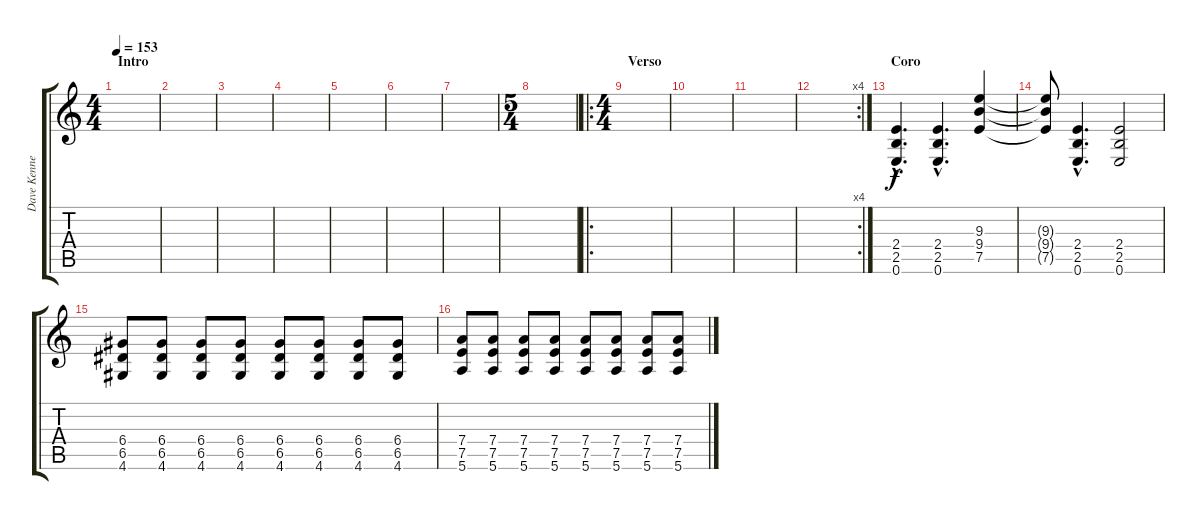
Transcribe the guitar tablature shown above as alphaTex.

\track ("Dave Kennedy" "Dave Kenne") {instrument distortionguitar}
\staff {score tabs}
\tuning (E4 B3 G3 D3 A2 E2) {hide}
\ts (4 4)
\section ("" "Intro")
\tempo 153
\clef g2
\ks c
|
|
|
|
|
|
|
\ts (5 4)
|
\ro
\ts (4 4)
\section ("" "Verso")
|
|
|
\rc 4
|
\section ("" "Coro")
(2.4{hac} 2.5{hac} 0.6{hac}).4{d} (2.4{hac} 2.5{hac} 0.6{hac}).4{d} (9.3 9.4 7.5).4 |
(9.3{t} 9.4{t} 7.5{t}).8 (2.4{hac} 2.5{hac} 0.6{hac}).4{d} (2.4 2.5 0.6).2 |
(6.4 6.5 4.6).8 (6.4 6.5 4.6).8 (6.4 6.5 4.6).8 (6.4 6.5 4.6).8 (6.4 6.5 4.6).8 (6.4 6.5 4.6).8 (6.4 6.5 4.6).8 (6.4 6.5 4.6).8 |
(7.4 7.5 5.6).8 (7.4 7.5 5.6).8 (7.4 7.5 5.6).8 (7.4 7.5 5.6).8 (7.4 7.5 5.6).8 (7.4 7.5 5.6).8 (7.4 7.5 5.6).8 (7.4 7.5 5.6).8
